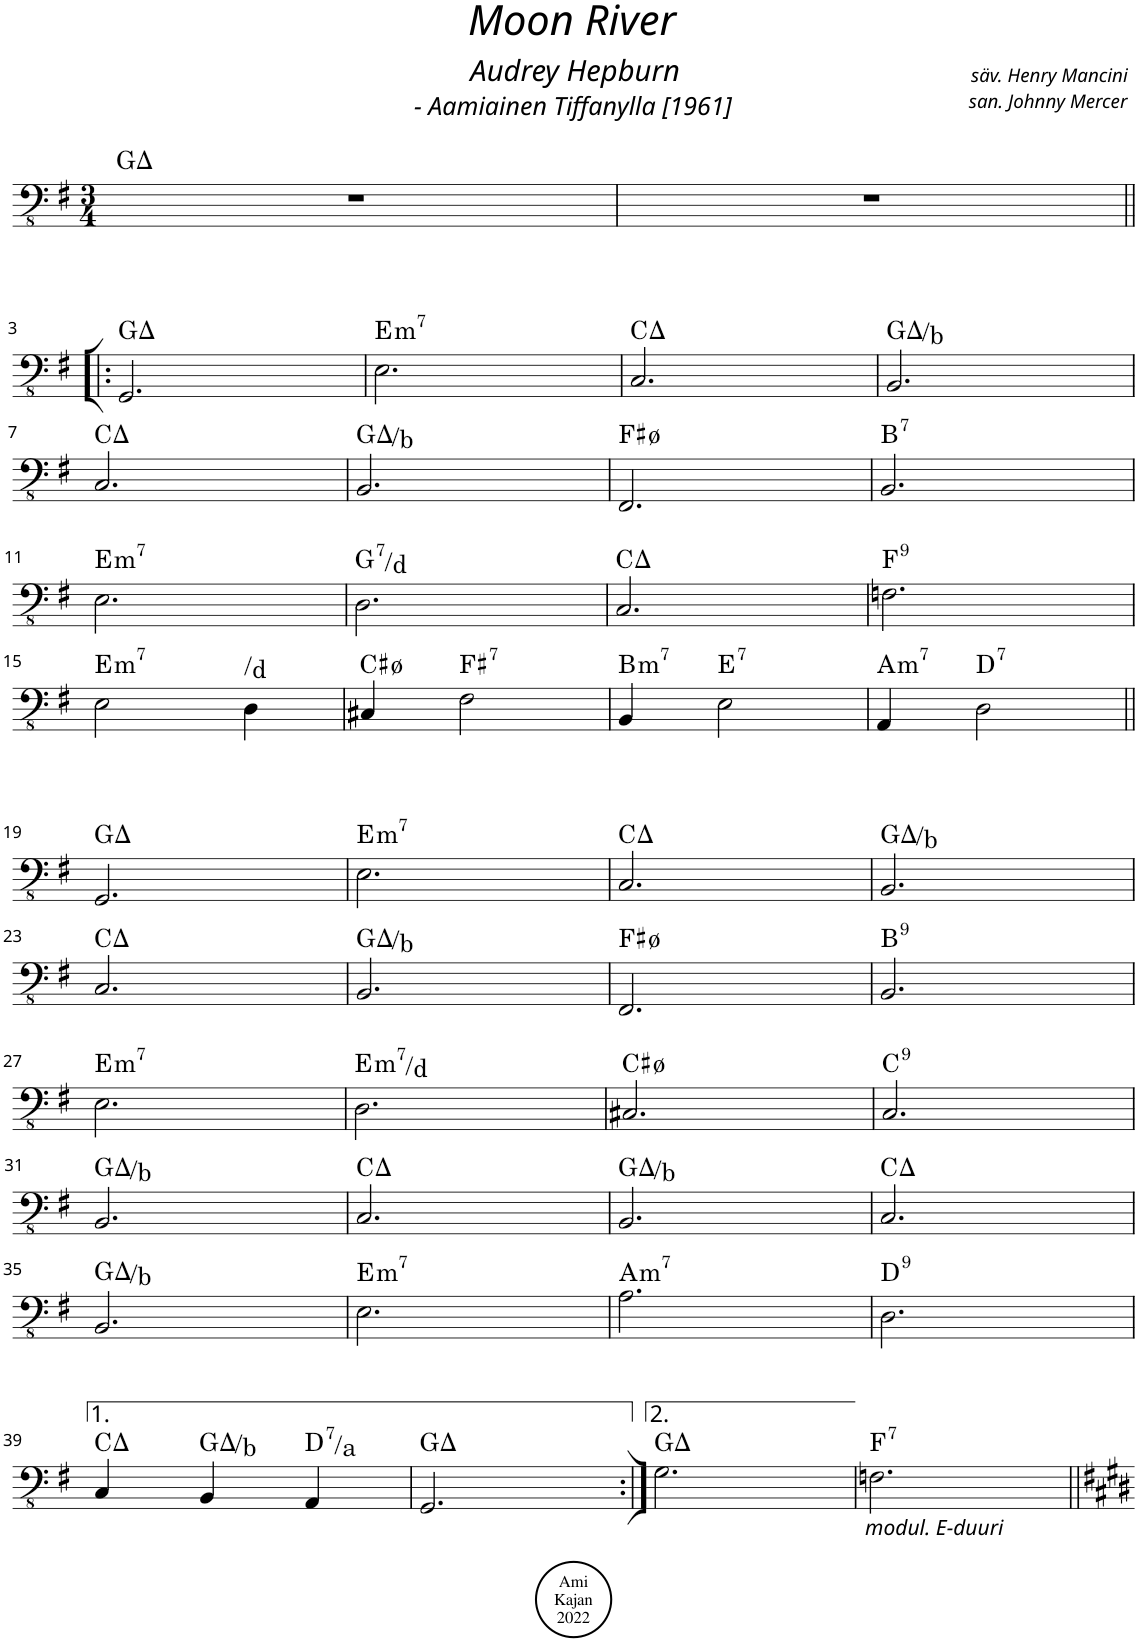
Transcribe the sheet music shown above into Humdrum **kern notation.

**kern	**harte
*part1	*part1
*staff1	*
*I"Acoustic Bass	*
*I'Bass	*
*clefFv4	*
*k[f#]	*
*M3/4	*
=1	=1
2.r	G:maj
=2	=2
2.r	.
!!LO:LB:g=z
=3!|:	=3!|:
2.GGG/	G:maj
=4	=4
!	!LO:H:kt=m7
2.EE\	E:min7
=5	=5
2.CC/	C:maj
=6	=6
2.BBB/	G:maj/3
!!LO:LB:g=z
=7	=7
2.CC/	C:maj
=8	=8
2.BBB/	G:maj/3
=9	=9
2.FFF#/	F#:hdim7
=10	=10
!	!LO:H:kt=7
2.BBB/	B:7
!!LO:LB:g=z
=11	=11
!	!LO:H:kt=m7
2.EE\	E:min7
=12	=12
!	!LO:H:kt=7
2.DD\	G:7/5
=13	=13
2.CC/	C:maj
=14	=14
!	!LO:H:kt=9
2.FFn\	F:9
!!LO:LB:g=z
=15	=15
!	!LO:H:kt=m7
2EE\	E:min7
!	!LO:H:kt=N.C.
4DD\	N
=16	=16
4CC#X/	C#:hdim7
!	!LO:H:kt=7
2FF#\	F#:7
=17	=17
!	!LO:H:kt=m7
4BBB/	B:min7
!	!LO:H:kt=7
2EE\	E:7
=18	=18
!	!LO:H:kt=m7
4AAA/	A:min7
!	!LO:H:kt=7
2DD\	D:7
!!LO:LB:g=z
=19||	=19||
2.GGG/	G:maj
=20	=20
!	!LO:H:kt=m7
2.EE\	E:min7
=21	=21
2.CC/	C:maj
=22	=22
2.BBB/	G:maj/3
!!LO:LB:g=z
=23	=23
2.CC/	C:maj
=24	=24
2.BBB/	G:maj/3
=25	=25
2.FFF#/	F#:hdim7
=26	=26
!	!LO:H:kt=9
2.BBB/	B:9
!!LO:LB:g=z
=27	=27
!	!LO:H:kt=m7
2.EE\	E:min7
=28	=28
!	!LO:H:kt=m7
2.DD\	E:min7/b7
=29	=29
2.CC#X/	C#:hdim7
=30	=30
!	!LO:H:kt=9
2.CC/	C:9
!!LO:LB:g=z
=31	=31
2.BBB/	G:maj/3
=32	=32
2.CC/	C:maj
=33	=33
2.BBB/	G:maj/3
=34	=34
2.CC/	C:maj
!!LO:LB:g=z
=35	=35
2.BBB/	G:maj/3
=36	=36
!	!LO:H:kt=m7
2.EE\	E:min7
=37	=37
!	!LO:H:kt=m7
2.AA\	A:min7
=38	=38
!	!LO:H:kt=9
2.DD\	D:9
!!LO:LB:g=z
=39	=39
4CC/	C:maj
4BBB/	G:maj/3
!	!LO:H:kt=7
4AAA/	D:7/5
=40	=40
2.GGG/	G:maj
=41:|!	=41:|!
2.GG\	G:maj
=42	=42
!LO:TX:b:i:t=modul. E-duuri	!LO:H:kt=7
2.FFn\	F:7
=||	=||
*-	*-
